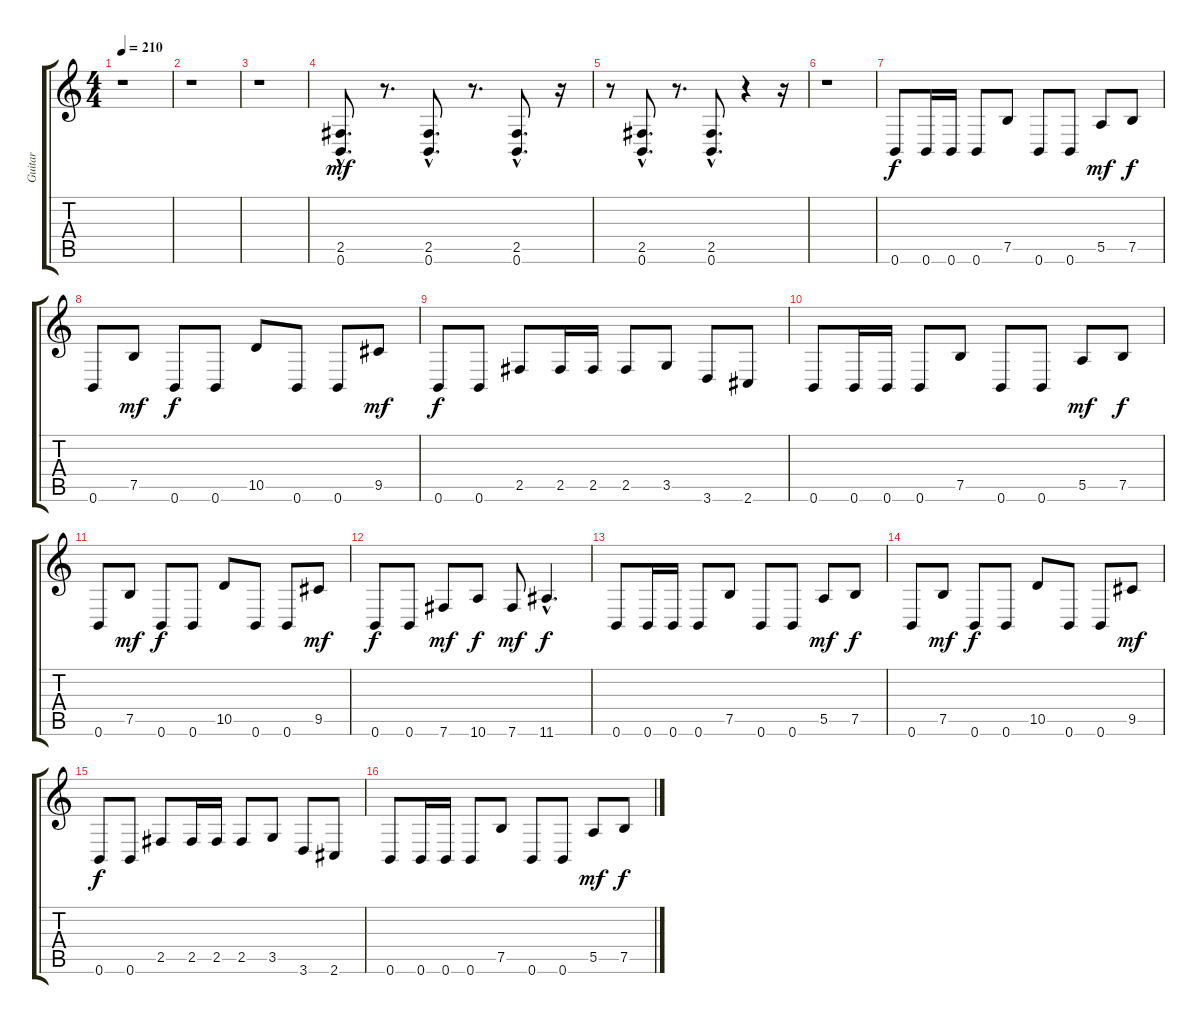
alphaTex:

\track ("Guitar" "Guitar") {instrument overdrivenguitar}
\staff {score tabs}
\tuning (B3 Gb3 D3 A2 E2 B1) {hide}
\ts (4 4)
\tempo 210
\clef g2
\ks c
r.1{dy mf instrument overdrivenguitar} |
r.1 |
r.1 |
(2.5{hac} 0.6{hac}).8{d} r.8{d} (2.5{hac} 0.6{hac}).8{d} r.8{d} (2.5{hac} 0.6{hac}).8{d} r.16 |
r.8 (2.5{hac} 0.6{hac}).8{d} r.8{d} (2.5{hac} 0.6{hac}).8{d} r.4 r.16 |
r.1 |
0.6.8{dy f} 0.6.16 0.6.16 0.6.8 7.5.8 0.6.8 0.6.8 5.5.8{dy mf} 7.5.8{dy f} |
0.6.8 7.5.8{dy mf} 0.6.8{dy f} 0.6.8 10.5.8 0.6.8 0.6.8 9.5.8{dy mf} |
0.6.8{dy f} 0.6.8 2.5.8 2.5.16 2.5.16 2.5.8 3.5.8 3.6.8 2.6.8 |
0.6.8 0.6.16 0.6.16 0.6.8 7.5.8 0.6.8 0.6.8 5.5.8{dy mf} 7.5.8{dy f} |
0.6.8 7.5.8{dy mf} 0.6.8{dy f} 0.6.8 10.5.8 0.6.8 0.6.8 9.5.8{dy mf} |
0.6.8{dy f} 0.6.8 7.6.8{dy mf} 10.6.8{dy f} 7.6.8{dy mf} 11.6{hac}.4{d dy f} |
0.6.8 0.6.16 0.6.16 0.6.8 7.5.8 0.6.8 0.6.8 5.5.8{dy mf} 7.5.8{dy f} |
0.6.8 7.5.8{dy mf} 0.6.8{dy f} 0.6.8 10.5.8 0.6.8 0.6.8 9.5.8{dy mf} |
0.6.8{dy f} 0.6.8 2.5.8 2.5.16 2.5.16 2.5.8 3.5.8 3.6.8 2.6.8 |
0.6.8 0.6.16 0.6.16 0.6.8 7.5.8 0.6.8 0.6.8 5.5.8{dy mf} 7.5.8{dy f}
